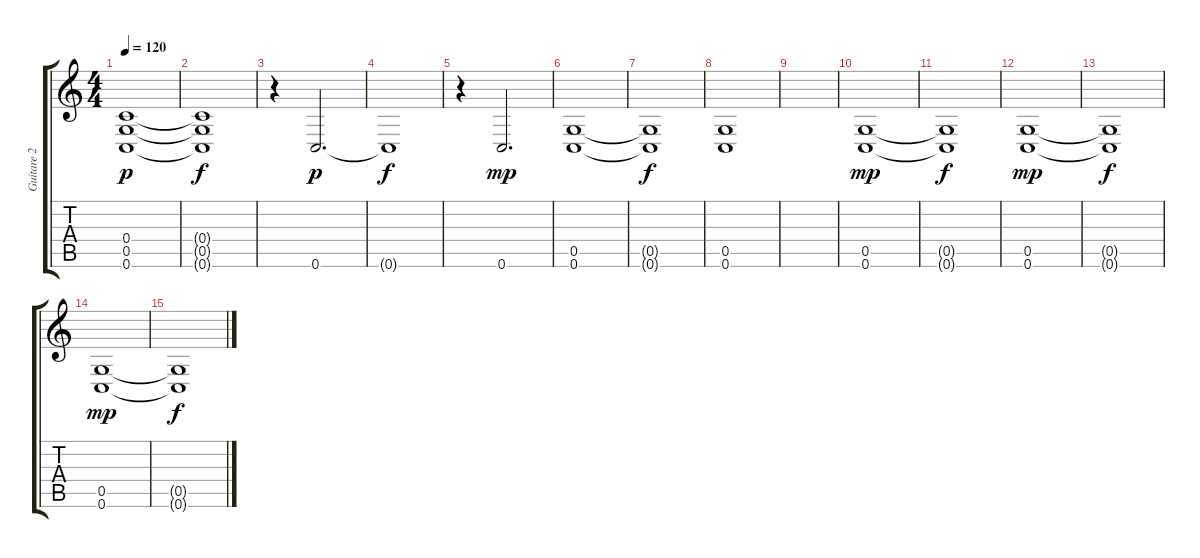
\track ("Guitare 2" "Guitare 2") {instrument distortionguitar}
\staff {score tabs}
\tuning (D4 A3 F3 C3 G2 C2) {hide}
\ts (4 4)
\tempo 120
\clef g2
\ks c
(0.4{t} 0.5{t} 0.6{t}).1{dy p} |
(0.4{t} 0.5{t} 0.6{t}).1{dy f} |
r.4{instrument acousticguitarsteel} 0.6.2{d dy p} |
0.6{t}.1{dy f} |
r.4 0.6.2{d dy mp} |
(0.5 0.6).1{instrument seashore} |
(0.5{t} 0.6{t}).1{dy f} |
(0.5 0.6).1 |
|
(0.5 0.6).1{dy mp} |
(0.5{t} 0.6{t}).1{dy f} |
(0.5 0.6).1{dy mp} |
(0.5{t} 0.6{t}).1{dy f} |
(0.5 0.6).1{dy mp} |
(0.5{t} 0.6{t}).1{dy f}
